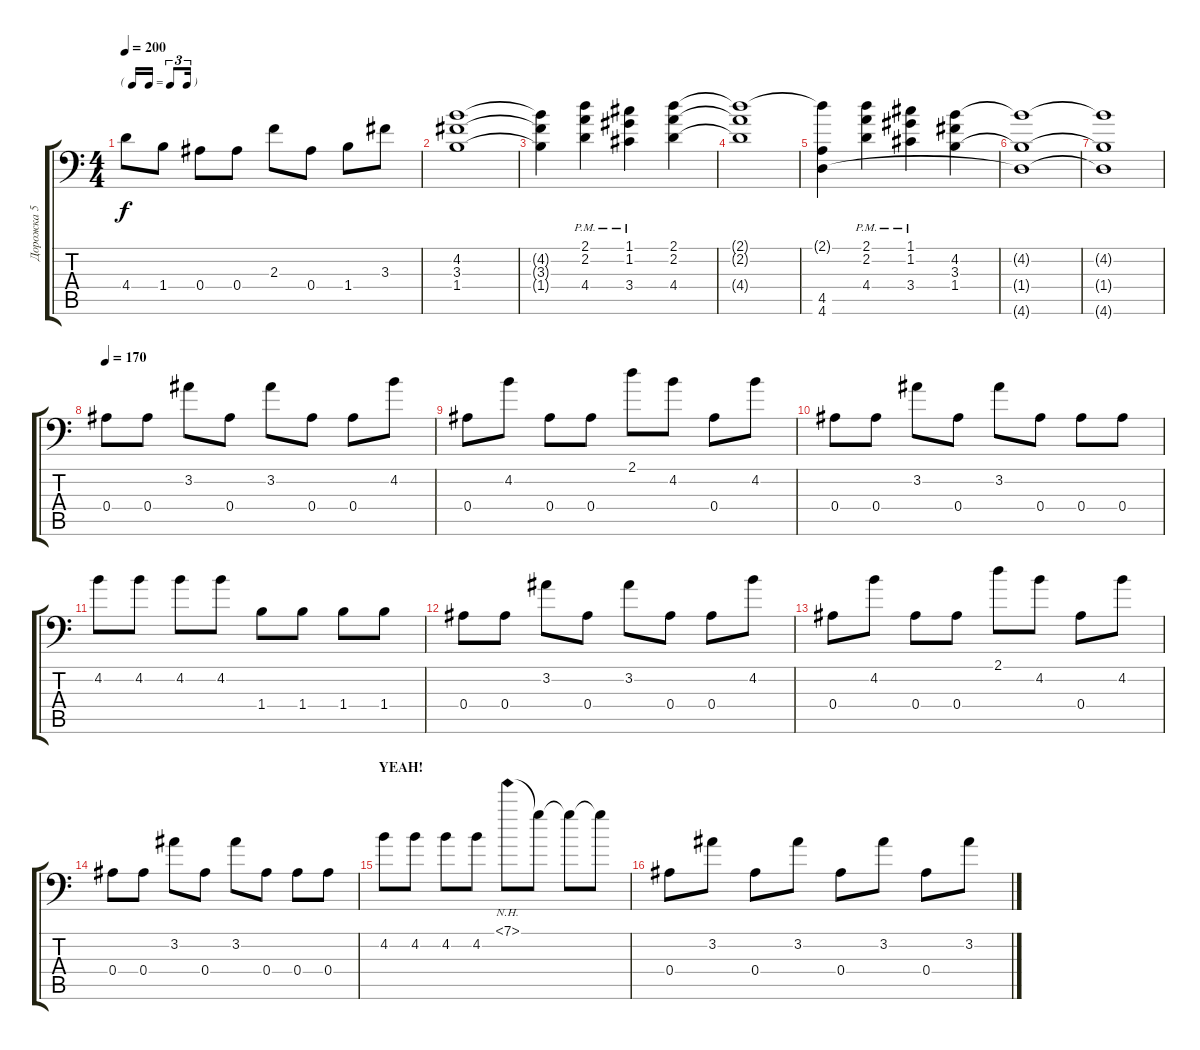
\track ("Дорожка 5" "Дорожка 5") {solo instrument acousticguitarsteel}
\staff {score tabs}
\tuning (C4 G3 Eb3 Bb2 F2 Bb1) {hide}
\ts (4 4)
\tf triplet16th
\tempo 200
\clef f4
\ks c
4.4.8{dy f} 1.4.8 0.4.8 0.4.8 2.3.8 0.4.8 1.4.8 3.3.8 |
(4.2 3.3 1.4).1 |
(4.2{t} 3.3{t} 1.4{t}).4 (2.1{pm} 2.2{pm} 4.4{pm}).4 (1.1{pm} 1.2{pm} 3.4{pm}).4 (2.1 2.2 4.4).4 |
(2.1{t} 2.2{t} 4.4{t}).1 |
(2.1{t} 4.5 4.6).4 (2.1{pm} 2.2{pm} 4.4{pm}).4 (1.1{pm} 1.2{pm} 3.4{pm}).4 (4.2 3.3 1.4).4 |
(4.2{t} 1.4{t} 4.6{t}).1 |
(4.2{t} 1.4{t} 4.6{t}).1 |
\tempo 170
0.4.8 0.4.8 3.2.8 0.4.8 3.2.8 0.4.8 0.4.8 4.2.8 |
0.4.8 4.2.8 0.4.8 0.4.8 2.1.8 4.2.8 0.4.8 4.2.8 |
0.4.8 0.4.8 3.2.8 0.4.8 3.2.8 0.4.8 0.4.8 0.4.8 |
4.2.8 4.2.8 4.2.8 4.2.8 1.4.8 1.4.8 1.4.8 1.4.8 |
0.4.8 0.4.8 3.2.8 0.4.8 3.2.8 0.4.8 0.4.8 4.2.8 |
0.4.8 4.2.8 0.4.8 0.4.8 2.1.8 4.2.8 0.4.8 4.2.8 |
0.4.8 0.4.8 3.2.8 0.4.8 3.2.8 0.4.8 0.4.8 0.4.8 |
\section ("" "YEAH!")
4.2.8 4.2.8 4.2.8 4.2.8 7.1{nh}.8 7.1{t}.8 7.1{t}.8 7.1{t}.8 |
0.4.8 3.2.8 0.4.8 3.2.8 0.4.8 3.2.8 0.4.8 3.2.8
